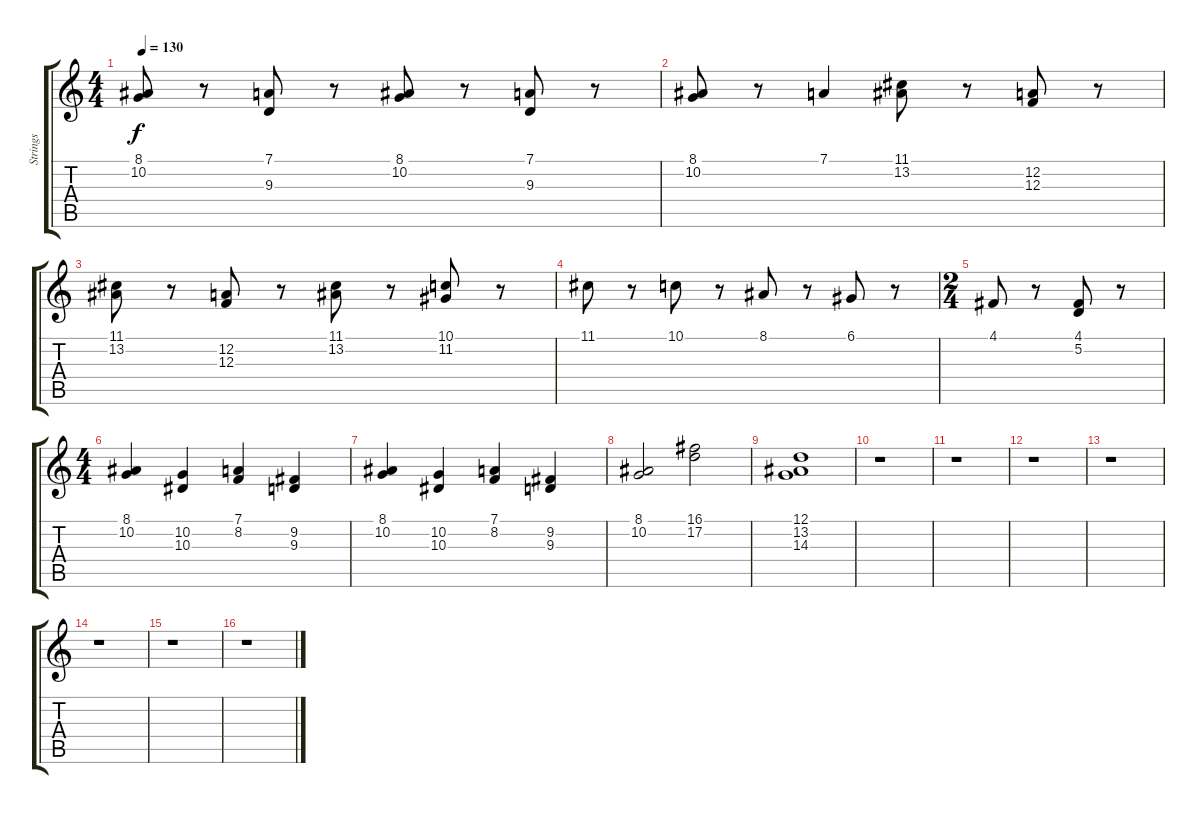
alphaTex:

\track ("Strings" "Strings") {instrument stringensemble1}
\staff {score tabs}
\tuning (D4 A3 F3 C3 G2 D2) {hide}
\ts (4 4)
\tempo 130
\clef g2
\ks c
(8.1 10.2).8{dy f instrument stringensemble1} r.8 (7.1 9.3).8 r.8 (8.1 10.2).8 r.8 (7.1 9.3).8 r.8 |
(8.1 10.2).8 r.8 7.1.4 (11.1 13.2).8 r.8 (12.2 12.3).8 r.8 |
(11.1 13.2).8 r.8 (12.2 12.3).8 r.8 (11.1 13.2).8 r.8 (10.1 11.2).8 r.8 |
11.1.8 r.8 10.1.8 r.8 8.1.8 r.8 6.1.8 r.8 |
\ts (2 4)
4.1.8 r.8 (4.1 5.2).8 r.8 |
\ts (4 4)
(8.1 10.2).4 (10.2 10.3).4 (7.1 8.2).4 (9.2 9.3).4 |
(8.1 10.2).4 (10.2 10.3).4 (7.1 8.2).4 (9.2 9.3).4 |
(8.1 10.2).2 (16.1 17.2).2 |
(12.1 13.2 14.3).1 |
r.1 |
r.1 |
r.1 |
r.1 |
r.1 |
r.1 |
r.1
